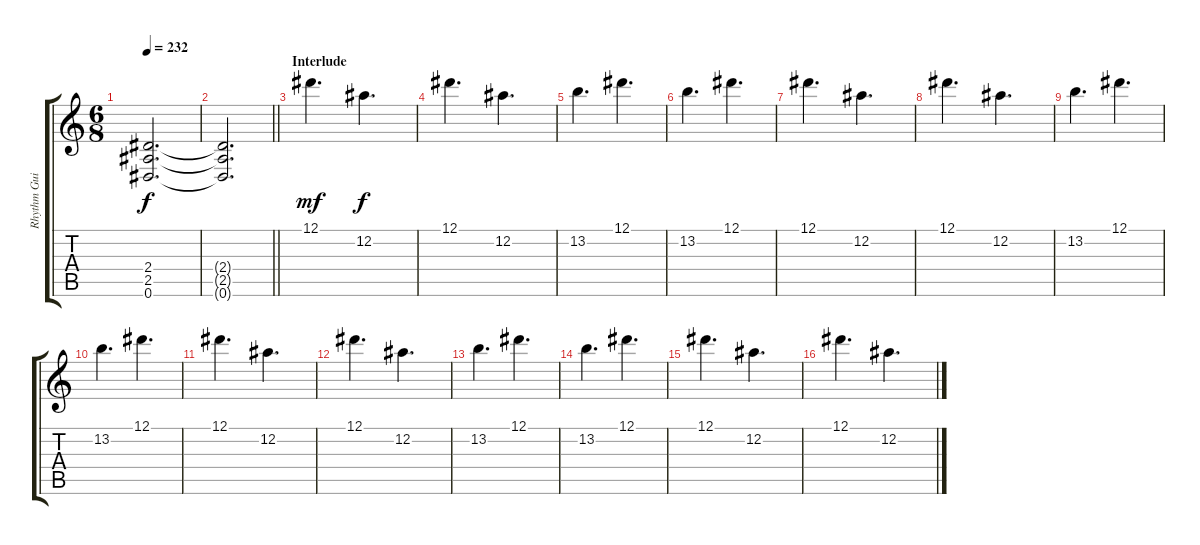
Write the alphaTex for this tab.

\track ("Rhythm Guitar" "Rhythm Gui") {instrument overdrivenguitar}
\staff {score tabs}
\tuning (Eb4 Bb3 Gb3 Db3 Ab2 Eb2) {hide}
\ts (6 8)
\tempo 232
\clef g2
\ks c
(2.4{t} 2.5{t} 0.6{t}).2{d dy f} |
\barLineRight lightlight
(2.4{t} 2.5{t} 0.6{t}).2{d} |
\section ("" "Interlude")
12.1.4{d dy mf volume 16 instrument electricguitarclean} 12.2.4{d dy f} |
12.1.4{d} 12.2.4{d} |
13.2.4{d} 12.1.4{d} |
13.2.4{d} 12.1.4{d} |
12.1.4{d volume 16 instrument electricguitarclean} 12.2.4{d} |
12.1.4{d} 12.2.4{d} |
13.2.4{d} 12.1.4{d} |
13.2.4{d} 12.1.4{d} |
12.1.4{d volume 16 instrument electricguitarclean} 12.2.4{d} |
12.1.4{d} 12.2.4{d} |
13.2.4{d} 12.1.4{d} |
13.2.4{d} 12.1.4{d} |
12.1.4{d volume 16 instrument electricguitarclean} 12.2.4{d} |
12.1.4{d} 12.2.4{d}
